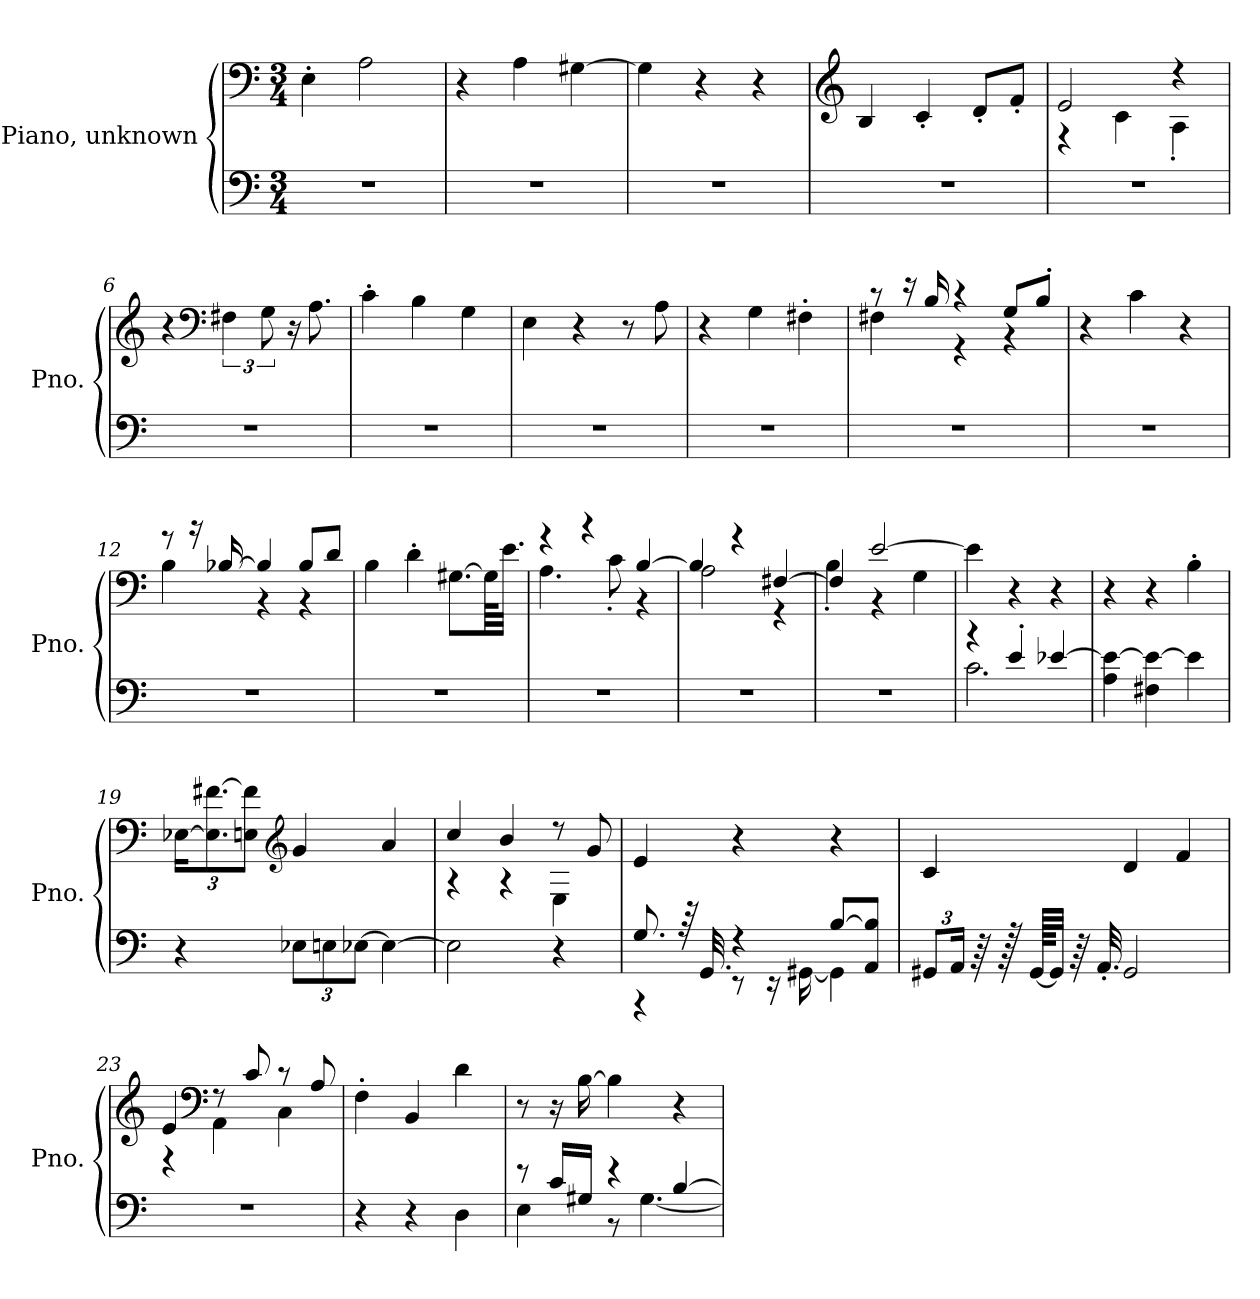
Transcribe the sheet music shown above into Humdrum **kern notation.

**kern	**kern
*part1	*part1
*staff2	*staff1
*I"Piano, unknown	*
*I'Pno.	*
*clefF4	*clefF4
*k[]	*k[]
*M3/4	*M3/4
*MM177	*MM177
=1	=1
2.r	4E'\
.	2A\
=2	=2
2.r	4r
.	4A\
.	[4G#X\
=3	=3
2.r	4G#\]
.	4r
.	4r
=4	=4
*	*clefG2
2.r	4B/
.	4c'/
.	8d'/L
.	8f'/J
=5	=5
*	*^
2.r	2e/	4r
.	.	4c\
.	4r	4A'\
*	*v	*v
=6	=6
2.r	4r
*	*clefF4
.	6F#X\
.	12G\
.	16r
.	8.A\
=7	=7
2.r	4c'\
.	4B\
.	4G\
=8	=8
2.r	4E\
.	4r
.	8r
.	8A\
!!LO:LB:g=z
=9	=9
2.r	4r
.	4G\
.	4F#X'\
=10	=10
*	*^
2.r	8r	4F#X\
.	16r	.
.	16B/	.
.	4r	4r
.	8G/L	4r
.	8B'/J	.
*	*v	*v
=11	=11
2.r	4r
.	4c\
.	4r
=12	=12
*	*^
2.r	8r	4B\
.	16r	.
.	[16B-X/	.
.	4B-/]	4r
.	8B-/L	4r
.	8d/J	.
*	*v	*v
=13	=13
2.r	4B\
.	4d'\
.	[8.G#X\L
.	64G#\KLL]
.	32.e\JJJ
=14	=14
*	*^
2.r	4r	4.A\
.	4r	.
.	.	8c'\
.	[4B/	4r
=15	=15	=15
2.r	4B/]	2A\
.	4r	.
.	[4F#X/	4r
!!LO:LB:g=z	!!
=16	=16	=16
2.r	4F#/]	4B'\
.	[2e/	4r
.	.	4G\
*	*v	*v
=17	=17
*^	*
4r	2.c\	4e\]
4e'/	.	4r
[4e-X/	.	4r
*v	*v	*
=18	=18
4A\ 4e-\_	4r
4F#X\ 4e-\_	4r
4e-\]	4B'\
=19	=19
*	*Xbrackettup
4r	[24E-X\KL
.	12.E-\] [12.f#X\
.	12En\ 12f#\]J
*	*clefG2
*Xbrackettup	*
12E-X\L	4g/
12En\	.
[12E-X\J	.
4E-\_	4a/
=20	=20
*	*^
2E-\]	4cc/	4r
.	4b/	4r
4r	8r	4E\
.	8g/	.
*	*v	*v
=21	=21
*^	*
8.G/	4r	4e/
64r	.	.
32.GG/	.	.
4r	8r	4r
.	16r	.
.	[16GG#X\	.
[8B/L	4GG#\]	4r
8AA/ 8B/]J	.	.
*v	*v	*
!!LO:LB:g=z
=22	=22
12GG#X/L	4c/
24AA/Jk	.
64r	.
128r	.
[128GG#/KKLLL	.
32GG#/JJJ]	.
64r	.
32.AA'/	.
2GG#/	4d/
.	4f/
=23	=23
*	*^
2.r	4e/	4r
*	*clefF4	*
.	8r	4AA\
.	8c/	.
.	8r	4C\
.	8A/	.
*	*v	*v
=24	=24
4r	4F'\
4r	4BB/
4D\	4d\
=25	=25
*^	*
8r	4E\	8r
16c/LL	.	16r
16G#X/JJ	.	[16B\
4r	8r	4B\]
.	[4.G#\	.
[4B/	.	4r
*v	*v	*
=	=
*-	*-
